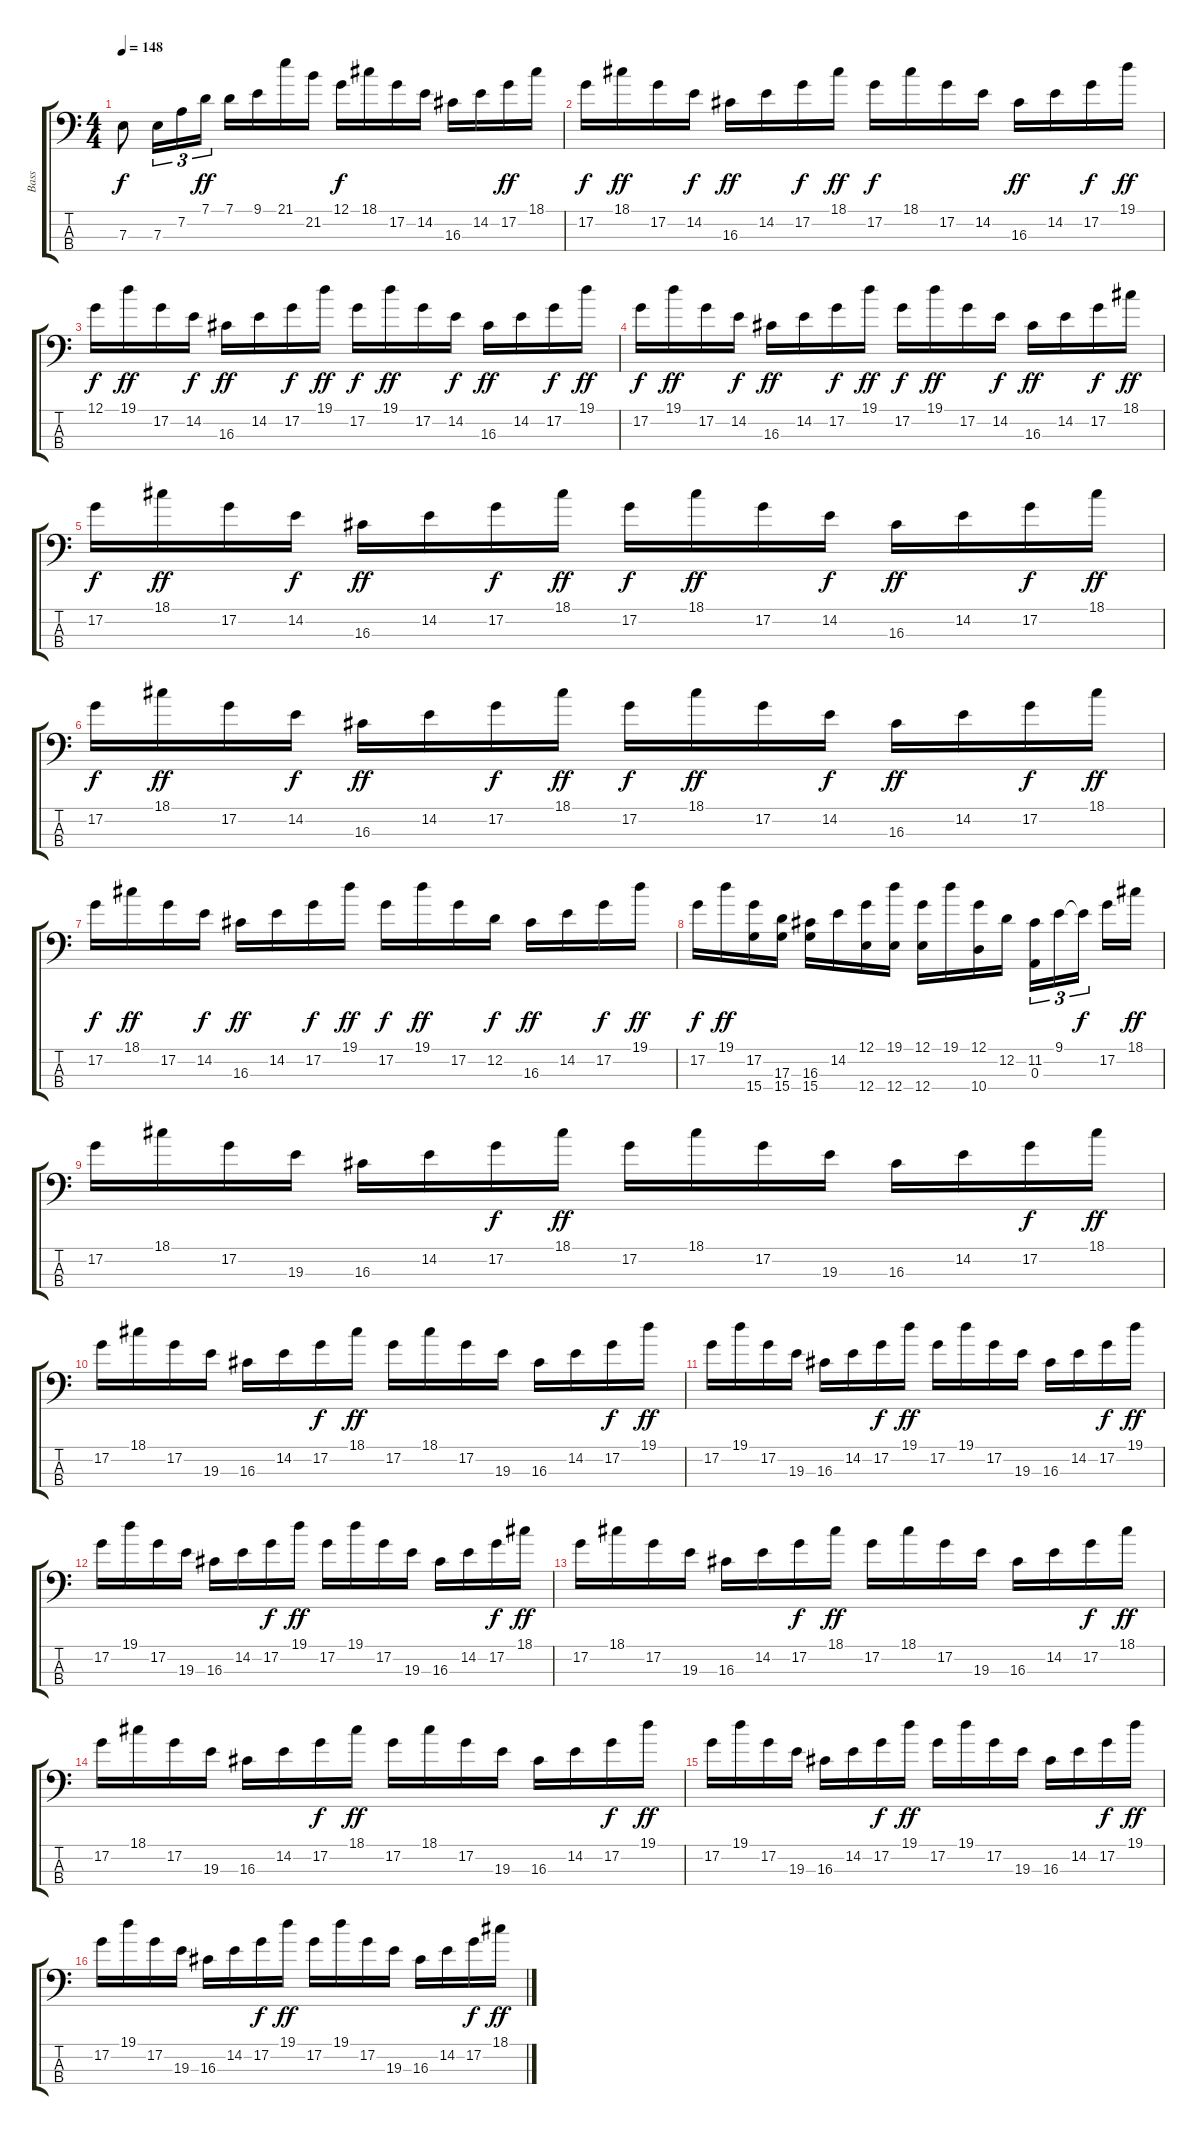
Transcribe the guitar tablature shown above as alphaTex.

\track ("Bass" "Bass") {instrument electricbassfinger}
\staff {score tabs}
\tuning (G2 D2 A1 E1) {hide}
\ts (4 4)
\tempo 148
\clef f4
\ks c
7.3.8{dy f} 7.3.16{tu (3 2)} 7.2.16{tu (3 2)} 7.1.16{tu (3 2) dy ff} 7.1.16 9.1.16 21.1.16 21.2.16 12.1.16{dy f} 18.1.16 17.2.16 14.2.16 16.3.16 14.2.16 17.2.16{dy ff} 18.1.16 |
17.2.16{dy f} 18.1.16{dy ff} 17.2.16 14.2.16{dy f} 16.3.16{dy ff} 14.2.16 17.2.16{dy f} 18.1.16{dy ff} 17.2.16{dy f} 18.1.16 17.2.16 14.2.16 16.3.16{dy ff} 14.2.16 17.2.16{dy f} 19.1.16{dy ff} |
12.1.16{dy f} 19.1.16{dy ff} 17.2.16 14.2.16{dy f} 16.3.16{dy ff} 14.2.16 17.2.16{dy f} 19.1.16{dy ff} 17.2.16{dy f} 19.1.16{dy ff} 17.2.16 14.2.16{dy f} 16.3.16{dy ff} 14.2.16 17.2.16{dy f} 19.1.16{dy ff} |
17.2.16{dy f} 19.1.16{dy ff} 17.2.16 14.2.16{dy f} 16.3.16{dy ff} 14.2.16 17.2.16{dy f} 19.1.16{dy ff} 17.2.16{dy f} 19.1.16{dy ff} 17.2.16 14.2.16{dy f} 16.3.16{dy ff} 14.2.16 17.2.16{dy f} 18.1.16{dy ff} |
17.2.16{dy f} 18.1.16{dy ff} 17.2.16 14.2.16{dy f} 16.3.16{dy ff} 14.2.16 17.2.16{dy f} 18.1.16{dy ff} 17.2.16{dy f} 18.1.16{dy ff} 17.2.16 14.2.16{dy f} 16.3.16{dy ff} 14.2.16 17.2.16{dy f} 18.1.16{dy ff} |
17.2.16{dy f} 18.1.16{dy ff} 17.2.16 14.2.16{dy f} 16.3.16{dy ff} 14.2.16 17.2.16{dy f} 18.1.16{dy ff} 17.2.16{dy f} 18.1.16{dy ff} 17.2.16 14.2.16{dy f} 16.3.16{dy ff} 14.2.16 17.2.16{dy f} 18.1.16{dy ff} |
17.2.16{dy f} 18.1.16{dy ff} 17.2.16 14.2.16{dy f} 16.3.16{dy ff} 14.2.16 17.2.16{dy f} 19.1.16{dy ff} 17.2.16{dy f} 19.1.16{dy ff} 17.2.16 12.2.16{dy f} 16.3.16{dy ff} 14.2.16 17.2.16{dy f} 19.1.16{dy ff} |
17.2.16{dy f} 19.1.16{dy ff} (17.2 15.4).16 (17.3 15.4).16 (16.3 15.4).16 14.2.16 (12.1 12.4).16 (19.1 12.4).16 (12.1 12.4).16 19.1.16 (12.1 10.4).16 12.2.16 (11.2 0.3).16{tu (3 2)} 9.1.16{tu (3 2)} 9.1{t}.16{tu (3 2) dy f} 17.2.16 18.1.16{dy ff} |
17.2.16 18.1.16 17.2.16 19.3.16 16.3.16 14.2.16 17.2.16{dy f} 18.1.16{dy ff} 17.2.16 18.1.16 17.2.16 19.3.16 16.3.16 14.2.16 17.2.16{dy f} 18.1.16{dy ff} |
17.2.16 18.1.16 17.2.16 19.3.16 16.3.16 14.2.16 17.2.16{dy f} 18.1.16{dy ff} 17.2.16 18.1.16 17.2.16 19.3.16 16.3.16 14.2.16 17.2.16{dy f} 19.1.16{dy ff} |
17.2.16 19.1.16 17.2.16 19.3.16 16.3.16 14.2.16 17.2.16{dy f} 19.1.16{dy ff} 17.2.16 19.1.16 17.2.16 19.3.16 16.3.16 14.2.16 17.2.16{dy f} 19.1.16{dy ff} |
17.2.16 19.1.16 17.2.16 19.3.16 16.3.16 14.2.16 17.2.16{dy f} 19.1.16{dy ff} 17.2.16 19.1.16 17.2.16 19.3.16 16.3.16 14.2.16 17.2.16{dy f} 18.1.16{dy ff} |
17.2.16 18.1.16 17.2.16 19.3.16 16.3.16 14.2.16 17.2.16{dy f} 18.1.16{dy ff} 17.2.16 18.1.16 17.2.16 19.3.16 16.3.16 14.2.16 17.2.16{dy f} 18.1.16{dy ff} |
17.2.16 18.1.16 17.2.16 19.3.16 16.3.16 14.2.16 17.2.16{dy f} 18.1.16{dy ff} 17.2.16 18.1.16 17.2.16 19.3.16 16.3.16 14.2.16 17.2.16{dy f} 19.1.16{dy ff} |
17.2.16 19.1.16 17.2.16 19.3.16 16.3.16 14.2.16 17.2.16{dy f} 19.1.16{dy ff} 17.2.16 19.1.16 17.2.16 19.3.16 16.3.16 14.2.16 17.2.16{dy f} 19.1.16{dy ff} |
17.2.16 19.1.16 17.2.16 19.3.16 16.3.16 14.2.16 17.2.16{dy f} 19.1.16{dy ff} 17.2.16 19.1.16 17.2.16 19.3.16 16.3.16 14.2.16 17.2.16{dy f} 18.1.16{dy ff}
